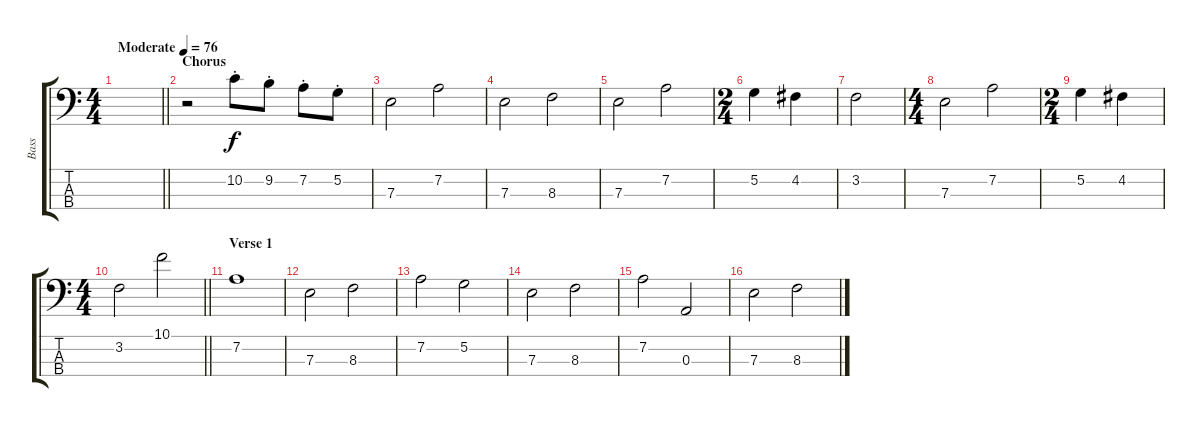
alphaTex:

\track ("Bass" "Bass") {instrument electricbassfinger}
\staff {score tabs}
\tuning (G2 D2 A1 E1) {hide}
\ts (4 4)
\tempo (76 "Moderate")
\clef f4
\barLineRight lightlight
\ks c
|
\section ("" "Chorus")
r.2 10.2{st}.8 9.2{st}.8 7.2{st}.8 5.2{st}.8 |
7.3.2 7.2.2 |
7.3.2 8.3.2 |
7.3.2 7.2.2 |
\ts (2 4)
5.2.4 4.2.4 |
3.2.2 |
\ts (4 4)
7.3.2 7.2.2 |
\ts (2 4)
5.2.4 4.2.4 |
\ts (4 4)
\barLineRight lightlight
3.2.2 10.1.2 |
\section ("" "Verse 1")
7.2.1 |
7.3.2 8.3.2 |
7.2.2 5.2.2 |
7.3.2 8.3.2 |
7.2.2 0.3.2 |
7.3.2 8.3.2
